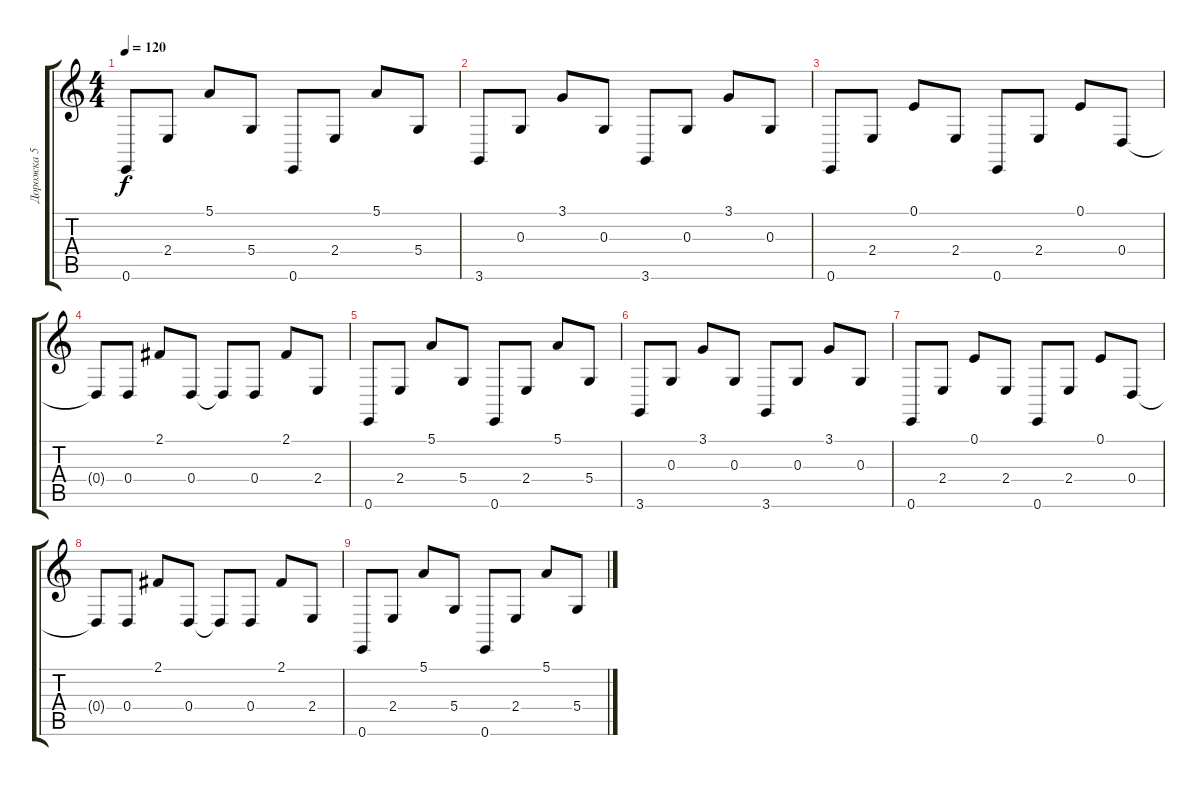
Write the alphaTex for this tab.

\track ("Дорожка 5" "Дорожка 5") {instrument drawbarorgan}
\staff {score tabs}
\tuning (E4 B3 G3 D3 A2 E2) {hide}
\ts (4 4)
\tempo 120
\clef g2
\ks c
0.6.8{dy f} 2.4.8 5.1.8 5.4.8 0.6.8 2.4.8 5.1.8 5.4.8 |
3.6.8 0.3.8 3.1.8 0.3.8 3.6.8 0.3.8 3.1.8 0.3.8 |
0.6.8 2.4.8 0.1.8 2.4.8 0.6.8 2.4.8 0.1.8 0.4.8 |
0.4{t}.8 0.4.8 2.1.8 0.4.8 0.4{t}.8 0.4.8 2.1.8 2.4.8 |
0.6.8 2.4.8 5.1.8 5.4.8 0.6.8 2.4.8 5.1.8 5.4.8 |
3.6.8 0.3.8 3.1.8 0.3.8 3.6.8 0.3.8 3.1.8 0.3.8 |
0.6.8 2.4.8 0.1.8 2.4.8 0.6.8 2.4.8 0.1.8 0.4.8 |
0.4{t}.8 0.4.8 2.1.8 0.4.8 0.4{t}.8 0.4.8 2.1.8 2.4.8 |
0.6.8 2.4.8 5.1.8 5.4.8 0.6.8 2.4.8 5.1.8 5.4.8
